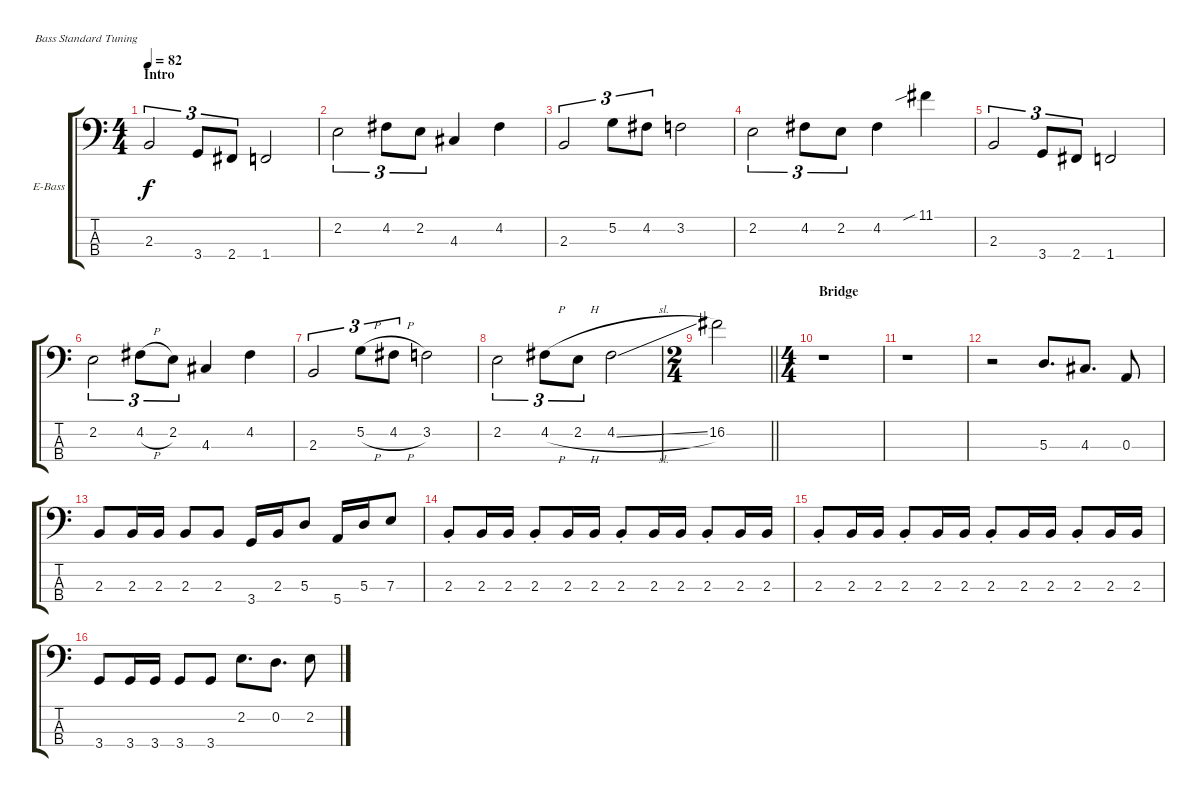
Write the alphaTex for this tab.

\bracketExtendMode groupsimilarinstruments
\firstSystemTrackNameOrientation horizontal
\otherSystemsTrackNameOrientation horizontal
\track ("Dubinin" "E-Bass") {instrument electricbassfinger}
\staff {score tabs}
\tuning (G2 D2 A1 E1)
\ts (4 4)
\beaming (8 2 2 2 2)
\section ("" "Intro")
\tempo 82
\clef f4
\ks c
2.3.2{tu (3 2) dy f instrument electricbassfinger} 3.4.8{tu (3 2)} 2.4.8{tu (3 2)} 1.4.2 |
2.2.2{tu (3 2)} 4.2.8{tu (3 2)} 2.2.8{tu (3 2)} 4.3.4 4.2.4 |
2.3.2{tu (3 2)} 5.2.8{tu (3 2)} 4.2.8{tu (3 2)} 3.2.2 |
2.2.2{tu (3 2)} 4.2.8{tu (3 2)} 2.2.8{tu (3 2)} 4.2.4 11.1{sib}.4 |
2.3.2{tu (3 2)} 3.4.8{tu (3 2)} 2.4.8{tu (3 2)} 1.4.2 |
2.2.2{tu (3 2)} 4.2{h}.8{tu (3 2)} 2.2.8{tu (3 2)} 4.3.4 4.2.4 |
2.3.2{tu (3 2)} 5.2{h}.8{tu (3 2)} 4.2{h}.8{tu (3 2)} 3.2.2 |
2.2.2{tu (3 2)} 4.2{h}.8{tu (3 2)} 2.2{h}.8{tu (3 2)} 4.2{sl}.2 |
\ts (2 4)
\beaming (8 2 2)
\barLineRight lightlight
16.2.2 |
\ts (4 4)
\beaming (8 2 2 2 2)
\section ("" "Bridge")
r.1 |
r.1 |
r.2 5.3.8{d} 4.3.8{d} 0.3.8 |
2.3.8 2.3.16 2.3.16 2.3.8 2.3.8 3.4.16 2.3.16 5.3.8 5.4.16 5.3.16 7.3.8 |
2.3{st}.8 2.3.16 2.3.16 2.3{st}.8 2.3.16 2.3.16 2.3{st}.8 2.3.16 2.3.16 2.3{st}.8 2.3.16 2.3.16 |
2.3{st}.8 2.3.16 2.3.16 2.3{st}.8 2.3.16 2.3.16 2.3{st}.8 2.3.16 2.3.16 2.3{st}.8 2.3.16 2.3.16 |
3.4.8 3.4.16 3.4.16 3.4.8 3.4.8 2.2.8{d} 0.2.8{d} 2.2.8
